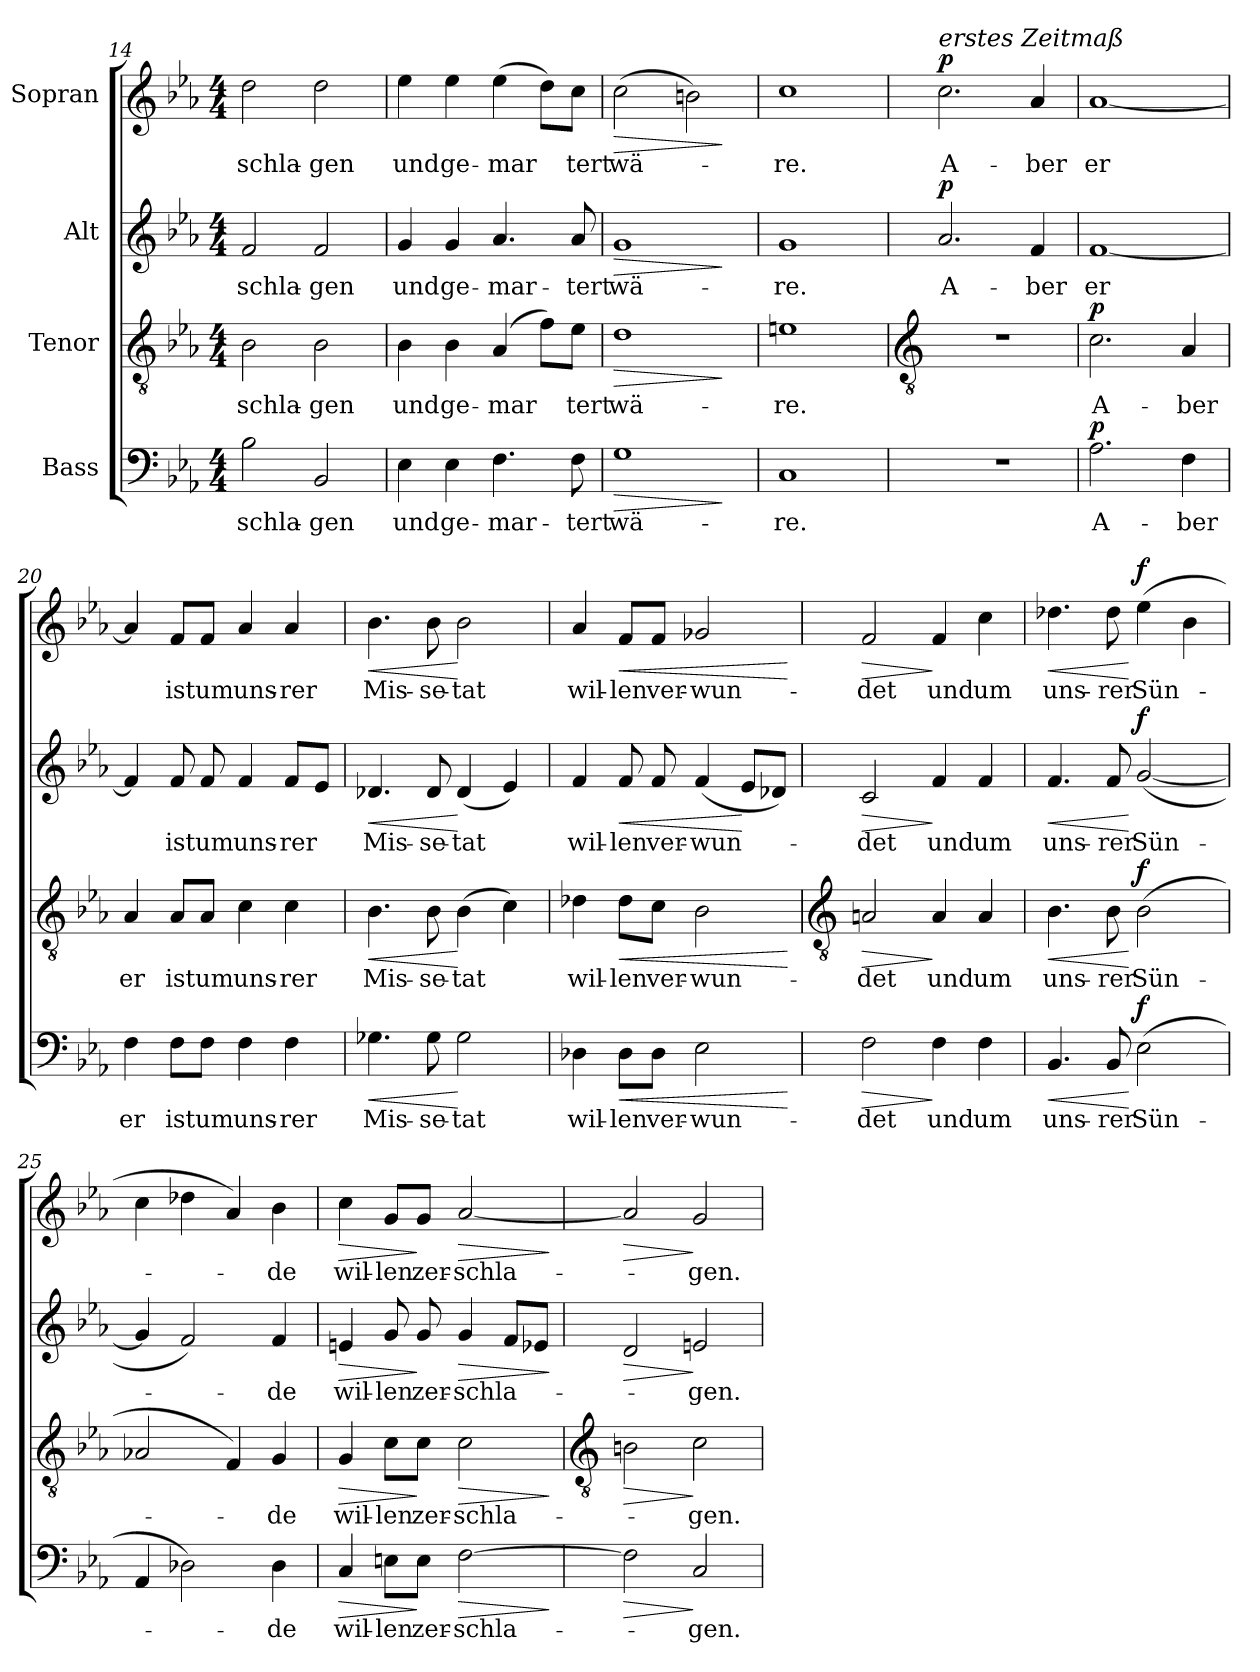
**kern	**text	**dynam	**kern	**text	**dynam	**kern	**text	**dynam	**kern	**text	**dynam
*part4	*part4	*part4	*part3	*part3	*part3	*part2	*part2	*part2	*part1	*part1	*part1
*staff4	*staff4	*staff4	*staff3	*staff3	*staff3	*staff2	*staff2	*staff2	*staff1	*staff1	*staff1
*I"Bass	*	*	*I"Tenor	*	*	*I"Alt	*	*	*I"Sopran	*	*
*clefF4	*	*	*clefGv2	*	*	*clefG2	*	*	*clefG2	*	*
*k[b-e-a-]	*	*	*k[b-e-a-]	*	*	*k[b-e-a-]	*	*	*k[b-e-a-]	*	*
*E-:	*	*	*E-:	*	*	*E-:	*	*	*E-:	*	*
*M4/4	*	*	*M4/4	*	*	*M4/4	*	*	*M4/4	*	*
=14	=14	=14	=14	=14	=14	=14	=14	=14	=14	=14	=14
!	!LO:LY:b	!	!	!LO:LY:b	!	!	!LO:LY:b	!	!	!LO:LY:b	!
2B-	-schla-	.	2B-	-schla-	.	2f	-schla-	.	2dd	-schla-	.
!	!LO:LY:b	!	!	!LO:LY:b	!	!	!LO:LY:b	!	!	!LO:LY:b	!
2BB-	-gen	.	2B-	-gen	.	2f	-gen	.	2dd	-gen	.
=15	=15	=15	=15	=15	=15	=15	=15	=15	=15	=15	=15
!	!LO:LY:b	!	!	!LO:LY:b	!	!	!LO:LY:b	!	!	!LO:LY:b	!
4E-	und	.	4B-	und	.	4g	und	.	4ee-	und	.
!	!LO:LY:b	!	!	!LO:LY:b	!	!	!LO:LY:b	!	!	!LO:LY:b	!
4E-	ge-	.	4B-	ge-	.	4g	ge-	.	4ee-	ge-	.
!	!LO:LY:b	!	!	!LO:LY:b	!	!	!LO:LY:b	!	!	!LO:LY:b	!
4.F	-mar-	.	(>4A-	-mar	.	4.a-	-mar-	.	(>4ee-	-mar	.
!	!	!	!	!LO:LY:b	!	!	!	!	!	!LO:LY:b	!
.	.	.	8f\L)	-	.	.	.	.	8dd\L)	-	.
!	!LO:LY:b	!	!	!LO:LY:b	!	!	!LO:LY:b	!	!	!LO:LY:b	!
8F	-tert	.	8e-\J	tert	.	8a-	-tert	.	8cc\J	tert	.
=16	=16	=16	=16	=16	=16	=16	=16	=16	=16	=16	=16
!	!LO:LY:b	!LO:HP:b	!	!LO:LY:b	!LO:HP:b	!	!LO:LY:b	!LO:HP:b	!	!LO:LY:b	!LO:HP:b
1G	wä-	>	1d	wä-	>	1g	wä-	>	(>2cc	wä-	>
.	.	.	.	.	.	.	.	.	2bn)	.	.
.	.	]	.	.	]	.	.	]	.	.	]
=17	=17	=17	=17	=17	=17	=17	=17	=17	=17	=17	=17
!	!LO:LY:b	!	!	!LO:LY:b	!	!	!LO:LY:b	!	!	!LO:LY:b	!
1C	-re.	.	1en	-re.	.	1g	-re.	.	1cc	-re.	.
!!LO:LB:g=z
=18	=18	=18	=18	=18	=18	=18	=18	=18	=18	=18	=18
*	*	*	*clefGv2	*	*	*	*	*	*	*	*
!	!	!	!	!	!	!	!	!	!LO:TX:a:i:t=erstes Zeitmaß	!	!
!	!	!	!	!	!	!	!LO:LY:b	!LO:DY:a	!	!LO:LY:b	!LO:DY:a
1r	.	.	1r	.	.	2.a-	A-	p	2.cc	A-	p
!	!	!	!	!	!	!	!LO:LY:b	!	!	!LO:LY:b	!
.	.	.	.	.	.	4f	-ber	.	4a-	-ber	.
=19	=19	=19	=19	=19	=19	=19	=19	=19	=19	=19	=19
!	!LO:LY:b	!LO:DY:a	!	!LO:LY:b	!LO:DY:a	!	!LO:LY:b	!	!	!LO:LY:b	!
2.A-	A-	p	2.c	A-	p	[1f	er	.	[1a-	er	.
!	!LO:LY:b	!	!	!LO:LY:b	!	!	!	!	!	!	!
4F	-ber	.	4A-	-ber	.	.	.	.	.	.	.
=20	=20	=20	=20	=20	=20	=20	=20	=20	=20	=20	=20
!	!LO:LY:b	!	!	!LO:LY:b	!	!	!	!	!	!	!
4F	er	.	4A-	er	.	4f]	.	.	4a-]	.	.
!	!LO:LY:b	!	!	!LO:LY:b	!	!	!LO:LY:b	!	!	!LO:LY:b	!
8F\L	ist	.	8A-/L	ist	.	8f	ist	.	8f/L	ist	.
!	!LO:LY:b	!	!	!LO:LY:b	!	!	!LO:LY:b	!	!	!LO:LY:b	!
8F\J	um	.	8A-/J	um	.	8f	um	.	8f/J	um	.
!	!LO:LY:b	!	!	!LO:LY:b	!	!	!LO:LY:b	!	!	!LO:LY:b	!
4F	uns-	.	4c	uns-	.	4f	uns-	.	4a-	uns-	.
!	!LO:LY:b	!	!	!LO:LY:b	!	!	!LO:LY:b	!	!	!LO:LY:b	!
4F	-rer	.	4c	-rer	.	8fL	-rer	.	4a-	-rer	.
.	.	.	.	.	.	8e-J	.	.	.	.	.
=21	=21	=21	=21	=21	=21	=21	=21	=21	=21	=21	=21
!	!LO:LY:b	!LO:HP:b	!	!LO:LY:b	!LO:HP:b	!	!LO:LY:b	!LO:HP:b	!	!LO:LY:b	!LO:HP:b
4.G-X	Mis-	<	4.B-	Mis-	<	4.d-X	Mis-	<	4.b-	Mis-	<
!	!LO:LY:b	!	!	!LO:LY:b	!	!	!LO:LY:b	!	!	!LO:LY:b	!
8G-	-se-	.	8B-	-se-	.	8d-	-se-	.	8b-	-se-	.
!	!LO:LY:b	!	!	!LO:LY:b	!	!	!LO:LY:b	!	!	!LO:LY:b	!
2G-	-tat	[	(>4B-	-tat	[	(<4d-	-tat	[	2b-	-tat	[
.	.	.	4c)	.	.	4e-)	.	.	.	.	.
=22	=22	=22	=22	=22	=22	=22	=22	=22	=22	=22	=22
!	!LO:LY:b	!	!	!LO:LY:b	!	!	!LO:LY:b	!	!	!LO:LY:b	!
4D-X	wil-	.	4d-X	wil-	.	4f	wil-	.	4a-	wil-	.
!	!LO:LY:b	!LO:HP:b	!	!LO:LY:b	!LO:HP:b	!	!LO:LY:b	!LO:HP:b	!	!LO:LY:b	!LO:HP:b
8D-\L	-len	<	8d-\L	-len	<	8f	-len	<	8f/L	-len	<
!	!LO:LY:b	!	!	!LO:LY:b	!	!	!LO:LY:b	!	!	!LO:LY:b	!
8D-\J	ver-	.	8c\J	ver-	.	8f	ver-	.	8f/J	ver-	.
!	!LO:LY:b	!	!	!LO:LY:b	!	!	!LO:LY:b	!	!	!LO:LY:b	!
2E-	-wun-	.	2B-	-wun-	.	(<4f	-wun-	.	2g-X	-wun-	.
.	.	.	.	.	.	8e-L	.	[	.	.	.
.	.	.	.	.	.	8d-XJ)	.	.	.	.	.
.	.	[	.	.	[	.	.	.	.	.	[
!!LO:LB:g=z
=23	=23	=23	=23	=23	=23	=23	=23	=23	=23	=23	=23
*	*	*	*clefGv2	*	*	*	*	*	*	*	*
!	!LO:LY:b	!LO:HP:b	!	!LO:LY:b	!LO:HP:b	!	!LO:LY:b	!LO:HP:b	!	!LO:LY:b	!LO:HP:b
2F	-det	>	2An	-det	>	2c	-det	>	2f	-det	>
!	!LO:LY:b	!	!	!LO:LY:b	!	!	!LO:LY:b	!	!	!LO:LY:b	!
4F	und	]	4A	und	]	4f	und	]	4f	und	]
!	!LO:LY:b	!	!	!LO:LY:b	!	!	!LO:LY:b	!	!	!LO:LY:b	!
4F	um	.	4A	um	.	4f	um	.	4cc	um	.
=24	=24	=24	=24	=24	=24	=24	=24	=24	=24	=24	=24
!	!LO:LY:b	!LO:HP:b	!	!LO:LY:b	!LO:HP:b	!	!LO:LY:b	!LO:HP:b	!	!LO:LY:b	!LO:HP:b
4.BB-	uns-	<	4.B-	uns-	<	4.f	uns-	<	4.dd-X	uns-	<
!	!LO:LY:b	!	!	!LO:LY:b	!	!	!LO:LY:b	!	!	!LO:LY:b	!
8BB-	-rer	.	8B-	-rer	.	8f	-rer	.	8dd-	-rer	.
!	!LO:LY:b	!LO:DY:n=1:a	!	!LO:LY:b	!LO:DY:n=1:a	!	!LO:LY:b	!LO:DY:n=1:a	!	!LO:LY:b	!LO:DY:n=1:a
(>2E-	Sün-	[ f	(<2B-	Sün-	[ f	(<[2g	Sün-	[ f	(>4ee-	Sün-	[ f
.	.	.	.	.	.	.	.	.	4b-	.	.
=25	=25	=25	=25	=25	=25	=25	=25	=25	=25	=25	=25
4AA-	.	.	2A-X	.	.	4g]	.	.	4cc	.	.
2D-X)	.	.	.	.	.	2f)	.	.	4dd-X	.	.
.	.	.	4F)	.	.	.	.	.	4a-)	.	.
!	!LO:LY:b	!	!	!LO:LY:b	!	!	!LO:LY:b	!	!	!LO:LY:b	!
4D-	-de	.	4G	-de	.	4f	-de	.	4b-	-de	.
=26	=26	=26	=26	=26	=26	=26	=26	=26	=26	=26	=26
!	!LO:LY:b	!LO:HP:b	!	!LO:LY:b	!LO:HP:b	!	!LO:LY:b	!LO:HP:b	!	!LO:LY:b	!LO:HP:b
4C	wil-	>	4G	wil-	>	4en	wil-	>	4cc	wil-	>
!	!LO:LY:b	!	!	!LO:LY:b	!	!	!LO:LY:b	!	!	!LO:LY:b	!
8En\L	-len	.	8c\L	-len	.	8g	-len	.	8g/L	-len	.
!	!LO:LY:b	!	!	!LO:LY:b	!	!	!LO:LY:b	!	!	!LO:LY:b	!
8E\J	zer-	]	8c\J	zer-	]	8g	zer-	]	8g/J	zer-	]
!	!LO:LY:b	!LO:HP:b	!	!LO:LY:b	!LO:HP:b	!	!LO:LY:b	!LO:HP:b	!	!LO:LY:b	!LO:HP:b
[2F	-schla-	>	2c	-schla-	>	4g	-schla-	>	[2a-	-schla-	>
.	.	.	.	.	.	8fL	.	.	.	.	.
.	.	.	.	.	.	8e-XJ	.	.	.	.	.
.	.	]	.	.	]	.	.	]	.	.	]
!!LO:LB:g=z
=27	=27	=27	=27	=27	=27	=27	=27	=27	=27	=27	=27
*	*	*	*clefGv2	*	*	*	*	*	*	*	*
!	!	!LO:HP:b	!	!	!LO:HP:b	!	!	!LO:HP:b	!	!	!LO:HP:b
2F]	.	>	2Bn	.	>	2d	.	>	2a-]	.	>
!	!LO:LY:b	!	!	!LO:LY:b	!	!	!LO:LY:b	!	!	!LO:LY:b	!
2C	-gen.	]	2c	-gen.	]	2en	-gen.	]	2g	-gen.	]
=	=	=	=	=	=	=	=	=	=	=	=
*-	*-	*-	*-	*-	*-	*-	*-	*-	*-	*-	*-
